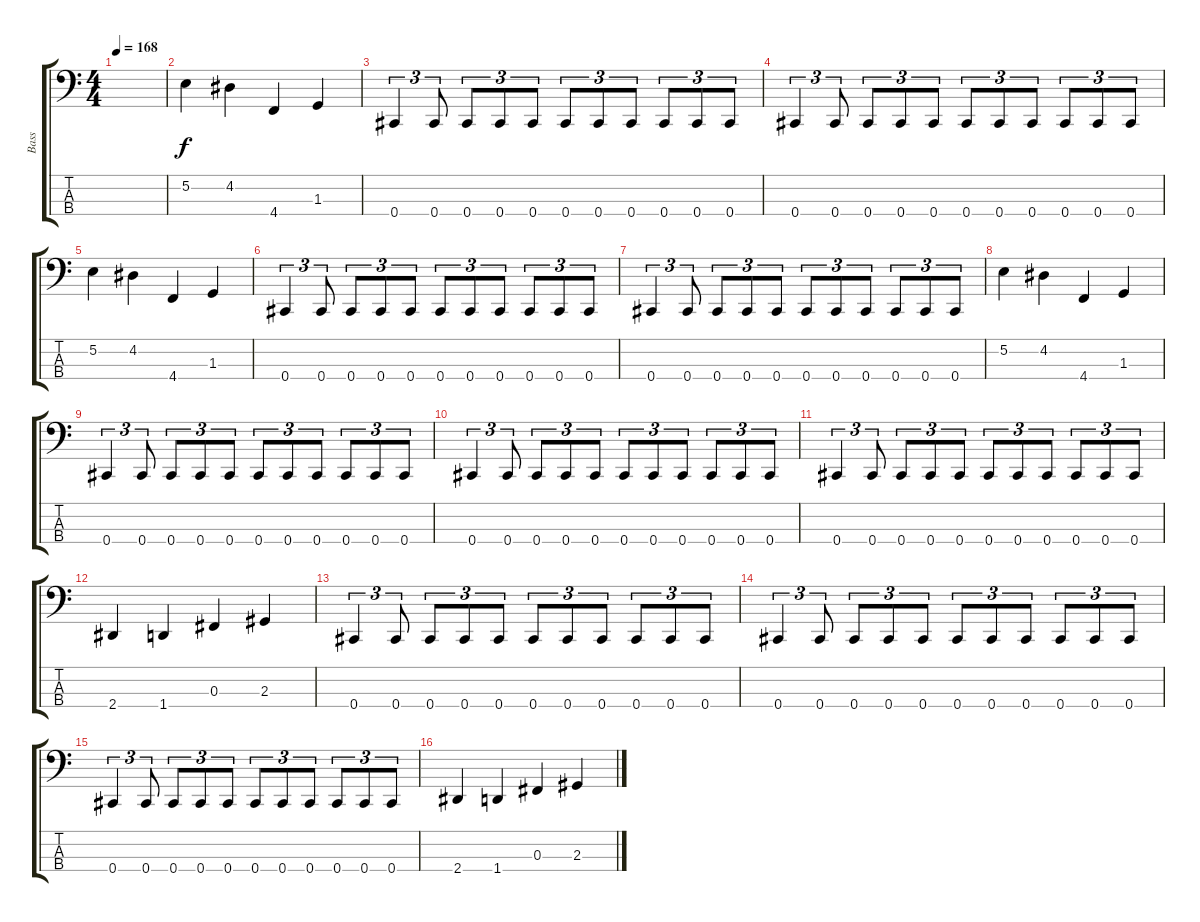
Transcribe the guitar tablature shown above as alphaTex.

\track ("Bass" "Bass") {instrument electricbassfinger}
\staff {score tabs}
\tuning (E2 B1 Gb1 Db1) {hide}
\ts (4 4)
\tempo 168
\clef f4
\ks c
|
5.2.4 4.2.4 4.4.4 1.3.4 |
0.4.4{tu (3 2)} 0.4.8{tu (3 2)} 0.4.8{tu (3 2)} 0.4.8{tu (3 2)} 0.4.8{tu (3 2)} 0.4.8{tu (3 2)} 0.4.8{tu (3 2)} 0.4.8{tu (3 2)} 0.4.8{tu (3 2)} 0.4.8{tu (3 2)} 0.4.8{tu (3 2)} |
0.4.4{tu (3 2)} 0.4.8{tu (3 2)} 0.4.8{tu (3 2)} 0.4.8{tu (3 2)} 0.4.8{tu (3 2)} 0.4.8{tu (3 2)} 0.4.8{tu (3 2)} 0.4.8{tu (3 2)} 0.4.8{tu (3 2)} 0.4.8{tu (3 2)} 0.4.8{tu (3 2)} |
5.2.4 4.2.4 4.4.4 1.3.4 |
0.4.4{tu (3 2)} 0.4.8{tu (3 2)} 0.4.8{tu (3 2)} 0.4.8{tu (3 2)} 0.4.8{tu (3 2)} 0.4.8{tu (3 2)} 0.4.8{tu (3 2)} 0.4.8{tu (3 2)} 0.4.8{tu (3 2)} 0.4.8{tu (3 2)} 0.4.8{tu (3 2)} |
0.4.4{tu (3 2)} 0.4.8{tu (3 2)} 0.4.8{tu (3 2)} 0.4.8{tu (3 2)} 0.4.8{tu (3 2)} 0.4.8{tu (3 2)} 0.4.8{tu (3 2)} 0.4.8{tu (3 2)} 0.4.8{tu (3 2)} 0.4.8{tu (3 2)} 0.4.8{tu (3 2)} |
5.2.4 4.2.4 4.4.4 1.3.4 |
0.4.4{tu (3 2)} 0.4.8{tu (3 2)} 0.4.8{tu (3 2)} 0.4.8{tu (3 2)} 0.4.8{tu (3 2)} 0.4.8{tu (3 2)} 0.4.8{tu (3 2)} 0.4.8{tu (3 2)} 0.4.8{tu (3 2)} 0.4.8{tu (3 2)} 0.4.8{tu (3 2)} |
0.4.4{tu (3 2)} 0.4.8{tu (3 2)} 0.4.8{tu (3 2)} 0.4.8{tu (3 2)} 0.4.8{tu (3 2)} 0.4.8{tu (3 2)} 0.4.8{tu (3 2)} 0.4.8{tu (3 2)} 0.4.8{tu (3 2)} 0.4.8{tu (3 2)} 0.4.8{tu (3 2)} |
0.4.4{tu (3 2)} 0.4.8{tu (3 2)} 0.4.8{tu (3 2)} 0.4.8{tu (3 2)} 0.4.8{tu (3 2)} 0.4.8{tu (3 2)} 0.4.8{tu (3 2)} 0.4.8{tu (3 2)} 0.4.8{tu (3 2)} 0.4.8{tu (3 2)} 0.4.8{tu (3 2)} |
2.4.4 1.4.4 0.3.4 2.3.4 |
0.4.4{tu (3 2)} 0.4.8{tu (3 2)} 0.4.8{tu (3 2)} 0.4.8{tu (3 2)} 0.4.8{tu (3 2)} 0.4.8{tu (3 2)} 0.4.8{tu (3 2)} 0.4.8{tu (3 2)} 0.4.8{tu (3 2)} 0.4.8{tu (3 2)} 0.4.8{tu (3 2)} |
0.4.4{tu (3 2)} 0.4.8{tu (3 2)} 0.4.8{tu (3 2)} 0.4.8{tu (3 2)} 0.4.8{tu (3 2)} 0.4.8{tu (3 2)} 0.4.8{tu (3 2)} 0.4.8{tu (3 2)} 0.4.8{tu (3 2)} 0.4.8{tu (3 2)} 0.4.8{tu (3 2)} |
0.4.4{tu (3 2)} 0.4.8{tu (3 2)} 0.4.8{tu (3 2)} 0.4.8{tu (3 2)} 0.4.8{tu (3 2)} 0.4.8{tu (3 2)} 0.4.8{tu (3 2)} 0.4.8{tu (3 2)} 0.4.8{tu (3 2)} 0.4.8{tu (3 2)} 0.4.8{tu (3 2)} |
2.4.4 1.4.4 0.3.4 2.3.4
